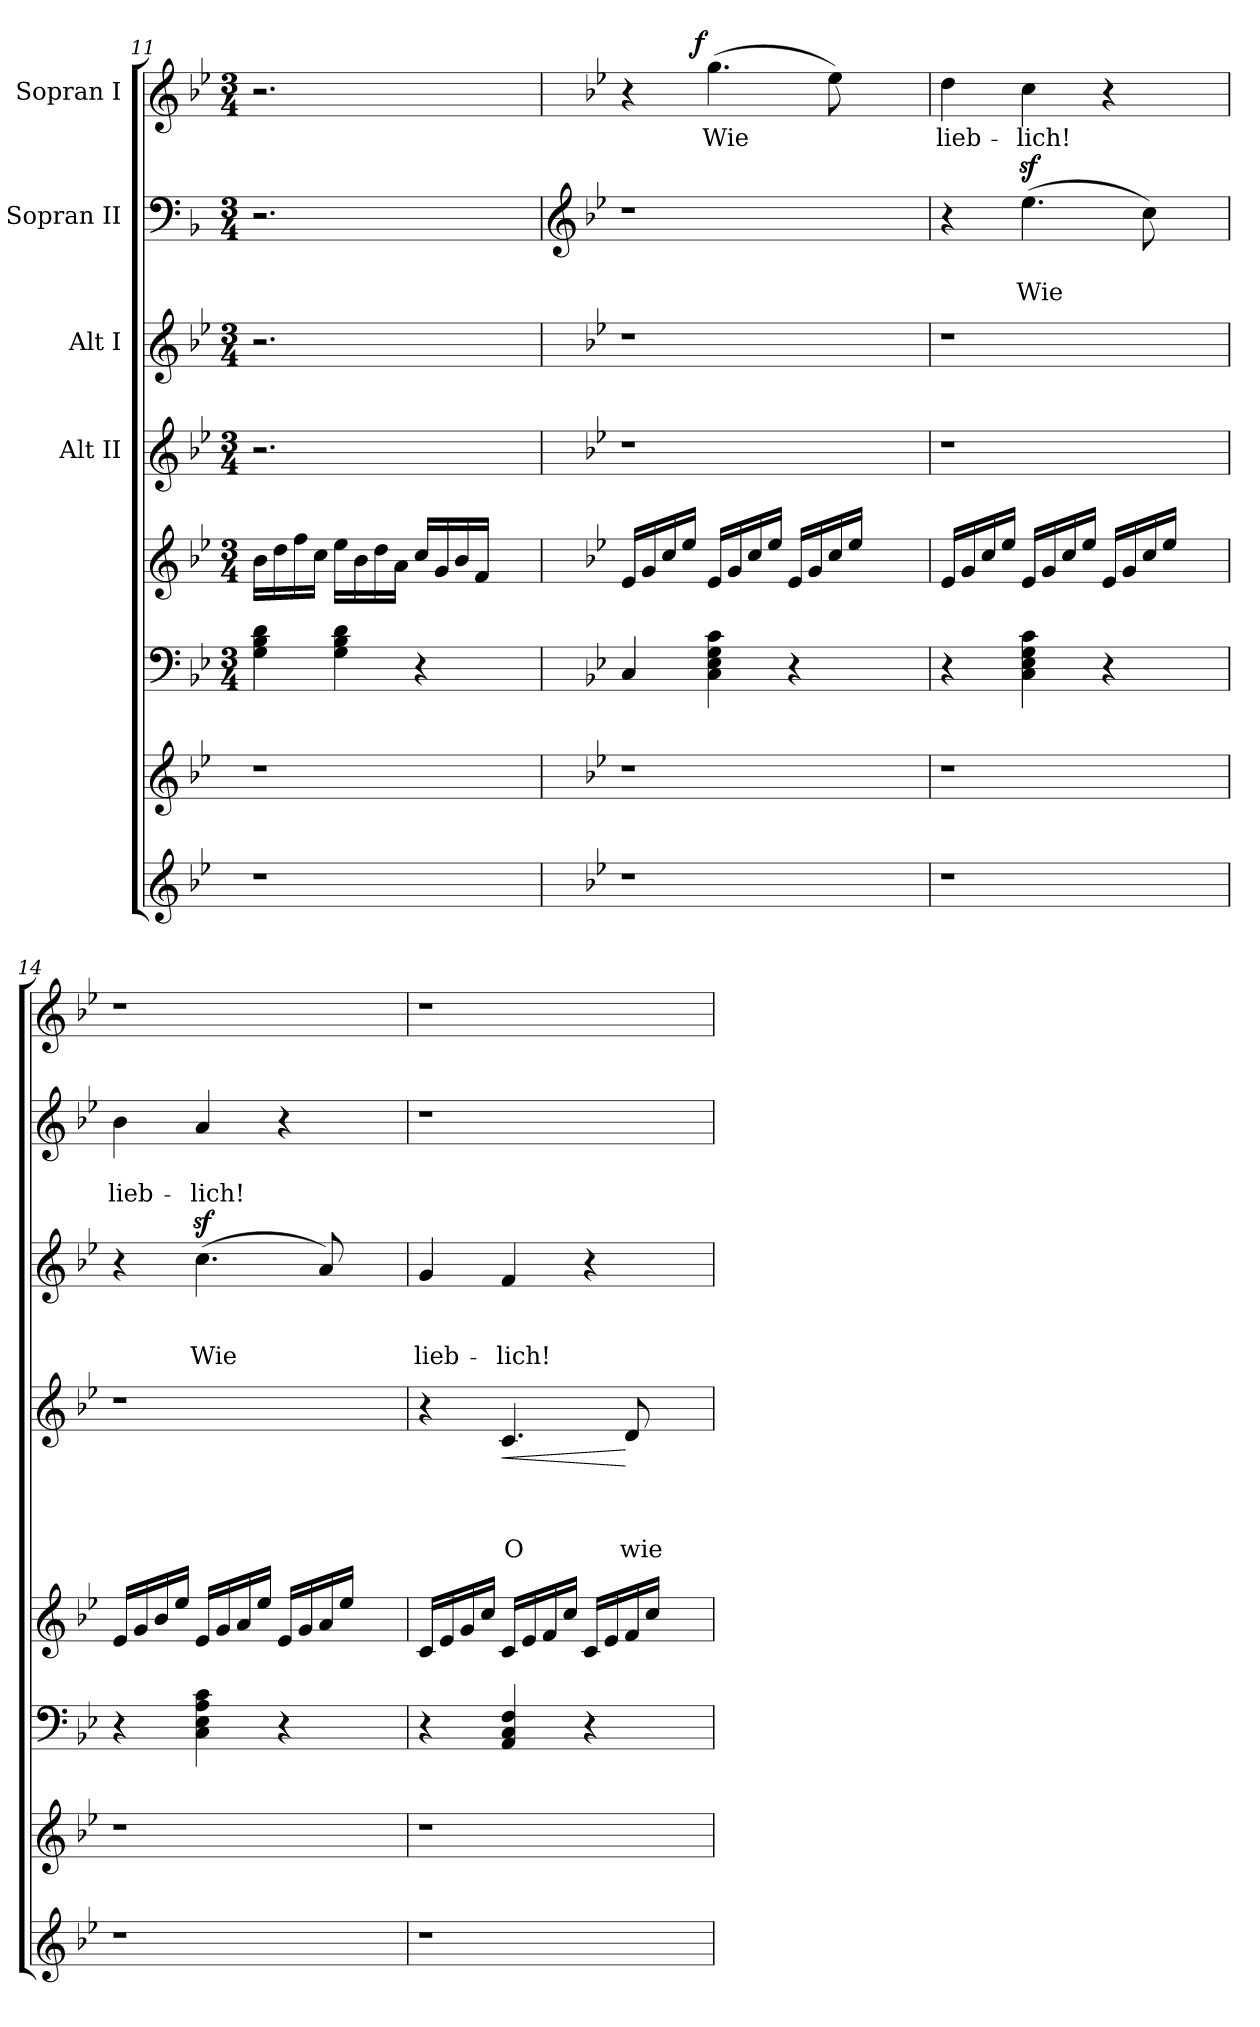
**kern	**kern	**kern	**kern	**kern	**text	**text	**text	**text	**dynam	**kern	**text	**text	**text	**kern	**text	**text	**kern	**text	**dynam
*part8	*part7	*part6	*part5	*part4	*part4	*part4	*part4	*part4	*part4	*part3	*part3	*part3	*part3	*part2	*part2	*part2	*part1	*part1	*part1
*staff8	*staff7	*staff6	*staff5	*staff4	*staff4	*staff4	*staff4	*staff4	*staff4	*staff3	*staff3	*staff3	*staff3	*staff2	*staff2	*staff2	*staff1	*staff1	*staff1
*	*	*	*	*I"Alt II	*	*	*	*	*	*I"Alt I	*	*	*	*I"Sopran II	*	*	*I"Sopran I	*	*
*clefG2	*clefG2	*clefF4	*clefG2	*clefG2	*	*	*	*	*	*clefG2	*	*	*	*clefF4	*	*	*clefG2	*	*
*k[b-e-]	*k[b-e-]	*k[b-e-]	*k[b-e-]	*k[b-e-]	*	*	*	*	*	*k[b-e-]	*	*	*	*k[b-]	*	*	*k[b-e-]	*	*
*B-:	*B-:	*B-:	*B-:	*B-:	*	*	*	*	*	*B-:	*	*	*	*F:	*	*	*B-:	*	*
*	*	*M3/4	*M3/4	*M3/4	*	*	*	*	*	*M3/4	*	*	*	*M3/4	*	*	*M3/4	*	*
=11	=11	=11	=11	=11	=11	=11	=11	=11	=11	=11	=11	=11	=11	=11	=11	=11	=11	=11	=11
1r	1r	4G\ 4B-\ 4d\	16b-\LL	2.r	.	.	.	.	.	2.r	.	.	.	2.r	.	.	2.r	.	.
.	.	.	16dd\	.	.	.	.	.	.	.	.	.	.	.	.	.	.	.	.
.	.	.	16ff\	.	.	.	.	.	.	.	.	.	.	.	.	.	.	.	.
.	.	.	16cc\JJ	.	.	.	.	.	.	.	.	.	.	.	.	.	.	.	.
.	.	4G\ 4B-\ 4d\	16ee-\LL	.	.	.	.	.	.	.	.	.	.	.	.	.	.	.	.
.	.	.	16b-\	.	.	.	.	.	.	.	.	.	.	.	.	.	.	.	.
.	.	.	16dd\	.	.	.	.	.	.	.	.	.	.	.	.	.	.	.	.
.	.	.	16a\JJ	.	.	.	.	.	.	.	.	.	.	.	.	.	.	.	.
.	.	4r	16cc/LL	.	.	.	.	.	.	.	.	.	.	.	.	.	.	.	.
.	.	.	16g/	.	.	.	.	.	.	.	.	.	.	.	.	.	.	.	.
.	.	.	16b-/	.	.	.	.	.	.	.	.	.	.	.	.	.	.	.	.
.	.	.	16f/JJ	.	.	.	.	.	.	.	.	.	.	.	.	.	.	.	.
.	.	4ryy	4ryy	4ryy	.	.	.	.	.	4ryy	.	.	.	4ryy	.	.	4ryy	.	.
!!LO:PB:g=z
=12	=12	=12	=12	=12	=12	=12	=12	=12	=12	=12	=12	=12	=12	=12	=12	=12	=12	=12	=12
*	*	*	*	*	*	*	*	*	*	*	*	*	*	*clefG2	*	*	*	*	*
*	*	*	*	*	*	*	*	*	*	*	*	*	*	*k[b-e-]	*	*	*	*	*
*	*	*	*	*	*	*	*	*	*	*	*	*	*	*B-:	*	*	*	*	*
!	!	!	!	!LO:N:vis=1	!	!	!	!	!	!LO:N:vis=1	!	!	!	!LO:N:vis=1	!	!	!	!	!
*	*	*	*	*	*	*	*	*	*	*	*	*	*	*	*	*	*^	*	*
1r	1r	4C/	16e-/LL	2.r	.	.	.	.	.	2.r	.	.	.	2.r	.	.	4r	8..ryy	.	.
.	.	.	16g/	.	.	.	.	.	.	.	.	.	.	.	.	.	.	.	.	.
.	.	.	16cc/	.	.	.	.	.	.	.	.	.	.	.	.	.	.	.	.	.
.	.	.	16ee-/JJ	.	.	.	.	.	.	.	.	.	.	.	.	.	.	.	.	.
!	!	!	!	!	!	!	!	!	!	!	!	!	!	!	!	!	!	!	!	!LO:DY:a
.	.	.	.	.	.	.	.	.	.	.	.	.	.	.	.	.	.	2ryy	.	f
!	!	!	!	!	!	!	!	!	!	!	!	!	!	!	!	!	!	!	!LO:LY:b	!
.	.	4C\ 4E-\ 4G\ 4c\	16e-/LL	.	.	.	.	.	.	.	.	.	.	.	.	.	(>4.gg\	.	Wie	.
.	.	.	16g/	.	.	.	.	.	.	.	.	.	.	.	.	.	.	.	.	.
.	.	.	16cc/	.	.	.	.	.	.	.	.	.	.	.	.	.	.	.	.	.
.	.	.	16ee-/JJ	.	.	.	.	.	.	.	.	.	.	.	.	.	.	.	.	.
.	.	4r	16e-/LL	.	.	.	.	.	.	.	.	.	.	.	.	.	.	.	.	.
.	.	.	16g/	.	.	.	.	.	.	.	.	.	.	.	.	.	.	.	.	.
.	.	.	16cc/	.	.	.	.	.	.	.	.	.	.	.	.	.	8ee-\)	.	.	.
.	.	.	16ee-/JJ	.	.	.	.	.	.	.	.	.	.	.	.	.	.	.	.	.
.	.	.	.	.	.	.	.	.	.	.	.	.	.	.	.	.	.	4ryy	.	.
.	.	4ryy	4ryy	4ryy	.	.	.	.	.	4ryy	.	.	.	4ryy	.	.	4ryy	.	.	.
.	.	.	.	.	.	.	.	.	.	.	.	.	.	.	.	.	.	32ryy	.	.
=13	=13	=13	=13	=13	=13	=13	=13	=13	=13	=13	=13	=13	=13	=13	=13	=13	=13	=13	=13	=13
!	!	!	!	!LO:N:vis=1	!	!	!	!	!	!LO:N:vis=1	!	!	!	!	!	!	!	!	!LO:LY:b	!
*	*	*	*	*	*	*	*	*	*	*	*	*	*	*	*	*	*v	*v	*	*
1r	1r	4r	16e-/LL	2.r	.	.	.	.	.	2.r	.	.	.	4r	.	.	4dd\	lieb-	.
.	.	.	16g/	.	.	.	.	.	.	.	.	.	.	.	.	.	.	.	.
.	.	.	16cc/	.	.	.	.	.	.	.	.	.	.	.	.	.	.	.	.
.	.	.	16ee-/JJ	.	.	.	.	.	.	.	.	.	.	.	.	.	.	.	.
!	!	!	!	!	!	!	!	!	!	!	!	!	!	!	!	!LO:LY:b	!	!LO:LY:b	!
.	.	4C\ 4E-\ 4G\ 4c\	16e-/LL	.	.	.	.	.	.	.	.	.	.	(>4.ee-z>\	.	Wie	4cc\	-lich!	.
.	.	.	16g/	.	.	.	.	.	.	.	.	.	.	.	.	.	.	.	.
.	.	.	16cc/	.	.	.	.	.	.	.	.	.	.	.	.	.	.	.	.
.	.	.	16ee-/JJ	.	.	.	.	.	.	.	.	.	.	.	.	.	.	.	.
.	.	4r	16e-/LL	.	.	.	.	.	.	.	.	.	.	.	.	.	4r	.	.
.	.	.	16g/	.	.	.	.	.	.	.	.	.	.	.	.	.	.	.	.
.	.	.	16cc/	.	.	.	.	.	.	.	.	.	.	8cc\)	.	.	.	.	.
.	.	.	16ee-/JJ	.	.	.	.	.	.	.	.	.	.	.	.	.	.	.	.
.	.	4ryy	4ryy	4ryy	.	.	.	.	.	4ryy	.	.	.	4ryy	.	.	4ryy	.	.
=14	=14	=14	=14	=14	=14	=14	=14	=14	=14	=14	=14	=14	=14	=14	=14	=14	=14	=14	=14
!	!	!	!	!LO:N:vis=1	!	!	!	!	!	!	!	!	!	!	!	!LO:LY:b	!LO:N:vis=1	!	!
1r	1r	4r	16e-/LL	2.r	.	.	.	.	.	4r	.	.	.	4b-\	.	lieb-	2.r	.	.
.	.	.	16g/	.	.	.	.	.	.	.	.	.	.	.	.	.	.	.	.
.	.	.	16b-/	.	.	.	.	.	.	.	.	.	.	.	.	.	.	.	.
.	.	.	16ee-/JJ	.	.	.	.	.	.	.	.	.	.	.	.	.	.	.	.
!	!	!	!	!	!	!	!	!	!	!	!	!	!LO:LY:b	!	!	!LO:LY:b	!	!	!
.	.	4C\ 4E-\ 4A\ 4c\	16e-/LL	.	.	.	.	.	.	(>4.ccz>\	.	.	Wie	4a/	.	-lich!	.	.	.
.	.	.	16g/	.	.	.	.	.	.	.	.	.	.	.	.	.	.	.	.
.	.	.	16a/	.	.	.	.	.	.	.	.	.	.	.	.	.	.	.	.
.	.	.	16ee-/JJ	.	.	.	.	.	.	.	.	.	.	.	.	.	.	.	.
.	.	4r	16e-/LL	.	.	.	.	.	.	.	.	.	.	4r	.	.	.	.	.
.	.	.	16g/	.	.	.	.	.	.	.	.	.	.	.	.	.	.	.	.
.	.	.	16a/	.	.	.	.	.	.	8a/)	.	.	.	.	.	.	.	.	.
.	.	.	16ee-/JJ	.	.	.	.	.	.	.	.	.	.	.	.	.	.	.	.
.	.	4ryy	4ryy	4ryy	.	.	.	.	.	4ryy	.	.	.	4ryy	.	.	4ryy	.	.
=15	=15	=15	=15	=15	=15	=15	=15	=15	=15	=15	=15	=15	=15	=15	=15	=15	=15	=15	=15
!	!	!	!	!	!	!	!	!	!	!	!	!	!LO:LY:b	!LO:N:vis=1	!	!	!LO:N:vis=1	!	!
1r	1r	4r	16c/LL	4r	.	.	.	.	.	4g/	.	.	lieb-	2.r	.	.	2.r	.	.
.	.	.	16e-/	.	.	.	.	.	.	.	.	.	.	.	.	.	.	.	.
.	.	.	16g/	.	.	.	.	.	.	.	.	.	.	.	.	.	.	.	.
.	.	.	16cc/JJ	.	.	.	.	.	.	.	.	.	.	.	.	.	.	.	.
!	!	!	!	!	!	!	!	!LO:LY:b	!LO:HP:b	!	!	!	!LO:LY:b	!	!	!	!	!	!
.	.	4AA/ 4C/ 4F/	16c/LL	4.c/	.	.	.	O	<	4f/	.	.	-lich!	.	.	.	.	.	.
.	.	.	16e-/	.	.	.	.	.	.	.	.	.	.	.	.	.	.	.	.
.	.	.	16f/	.	.	.	.	.	.	.	.	.	.	.	.	.	.	.	.
.	.	.	16cc/JJ	.	.	.	.	.	.	.	.	.	.	.	.	.	.	.	.
.	.	4r	16c/LL	.	.	.	.	.	.	4r	.	.	.	.	.	.	.	.	.
.	.	.	16e-/	.	.	.	.	.	.	.	.	.	.	.	.	.	.	.	.
!	!	!	!	!	!	!	!	!LO:LY:b	!	!	!	!	!	!	!	!	!	!	!
.	.	.	16f/	8d/	.	.	.	wie	[	.	.	.	.	.	.	.	.	.	.
.	.	.	16cc/JJ	.	.	.	.	.	.	.	.	.	.	.	.	.	.	.	.
.	.	4ryy	4ryy	4ryy	.	.	.	.	.	4ryy	.	.	.	4ryy	.	.	4ryy	.	.
=	=	=	=	=	=	=	=	=	=	=	=	=	=	=	=	=	=	=	=
*-	*-	*-	*-	*-	*-	*-	*-	*-	*-	*-	*-	*-	*-	*-	*-	*-	*-	*-	*-
